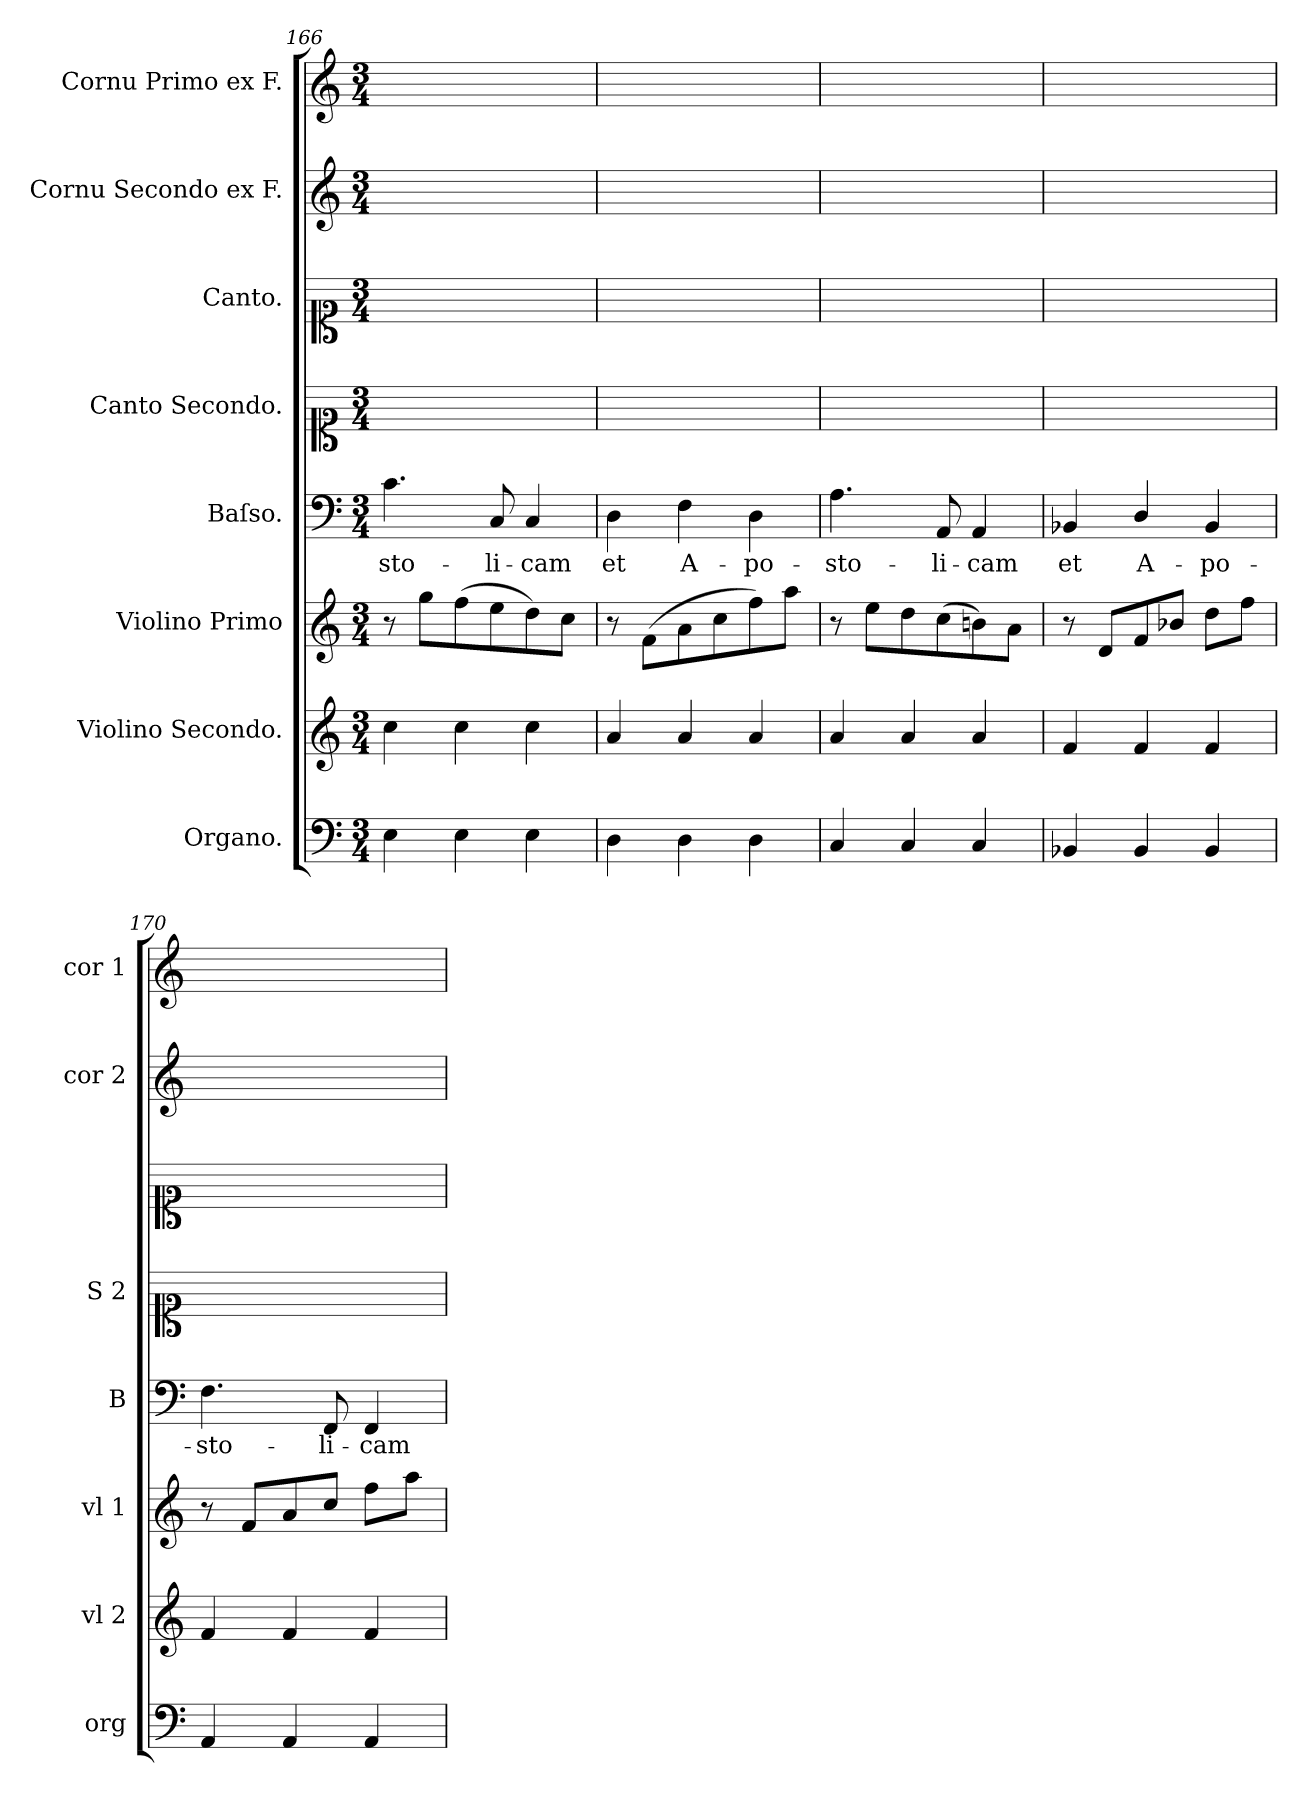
**kern	**kern	**kern	**kern	**text	**kern	**kern	**kern	**kern
*part8	*part7	*part6	*part5	*part5	*part4	*part3	*part2	*part1
*staff8	*staff7	*staff6	*staff5	*staff5	*staff4	*staff3	*staff2	*staff1
*I"Organo.	*I"Violino Secondo.	*I"Violino Primo	*I"Baſso.	*	*I"Canto Secondo.	*I"Canto.	*I"Cornu Secondo ex F.	*I"Cornu Primo ex F.
*I'org	*I'vl 2	*I'vl 1	*I'B	*	*I'S 2	*	*I'cor 2	*I'cor 1
*clefF4	*clefG2	*clefG2	*clefF4	*	*clefC1	*clefC1	*clefG2	*clefG2
*	*	*	*	*	*	*	*ITrd4c7	*ITrd4c7
*M3/4	*M3/4	*M3/4	*M3/4	*	*M3/4	*M3/4	*M3/4	*M3/4
=166	=166	=166	=166	=166	=166	=166	=166	=166
4E\	4cc\	8r	4.c\	-sto-	2.ryy	2.ryy	2.ryy	2.ryy
.	.	8gg\L	.	.	.	.	.	.
4E\	4cc\	(8ff\	.	.	.	.	.	.
.	.	8ee\	8C/	-li-	.	.	.	.
4E\	4cc\	8dd\)	4C/	-cam	.	.	.	.
.	.	8cc\J	.	.	.	.	.	.
=167	=167	=167	=167	=167	=167	=167	=167	=167
!	!	!	!	!LO:LY:i	!	!	!	!
4D\	4a/	8r	4D\	et	2.ryy	2.ryy	2.ryy	2.ryy
.	.	(8f\L	.	.	.	.	.	.
!	!	!	!	!LO:LY:i	!	!	!	!
4D\	4a/	8a\	4F\	A-	.	.	.	.
.	.	8cc\	.	.	.	.	.	.
!	!	!	!	!LO:LY:i	!	!	!	!
4D\	4a/	8ff\)	4D\	-po-	.	.	.	.
.	.	8aa\J	.	.	.	.	.	.
=168	=168	=168	=168	=168	=168	=168	=168	=168
!	!	!	!	!LO:LY:i	!	!	!	!
4C/	4a/	8r	4.A\	-sto-	2.ryy	2.ryy	2.ryy	2.ryy
.	.	8ee\L	.	.	.	.	.	.
4C/	4a/	8dd\	.	.	.	.	.	.
!	!	!	!	!LO:LY:i	!	!	!	!
.	.	(8cc\	8AA/	-li-	.	.	.	.
!	!	!	!	!LO:LY:i	!	!	!	!
4C/	4a/	8bn\)	4AA/	-cam	.	.	.	.
.	.	8a\J	.	.	.	.	.	.
=169	=169	=169	=169	=169	=169	=169	=169	=169
4BB-/	4f/	8r	4BB-/	et	2.ryy	2.ryy	2.ryy	2.ryy
.	.	8d/L	.	.	.	.	.	.
4BB-/	4f/	8f/	4D/	A-	.	.	.	.
.	.	8b-X/J	.	.	.	.	.	.
4BB-/	4f/	8dd\L	4BB-/	-po-	.	.	.	.
.	.	8ff\J	.	.	.	.	.	.
=170	=170	=170	=170	=170	=170	=170	=170	=170
4AA/	4f/	8r	4.F\	-sto-	2.ryy	2.ryy	2.ryy	2.ryy
.	.	8f/L	.	.	.	.	.	.
4AA/	4f/	8a/	.	.	.	.	.	.
.	.	8cc/J	8FF/	-li-	.	.	.	.
4AA/	4f/	8ff\L	4FF/	-cam	.	.	.	.
.	.	8aa\J	.	.	.	.	.	.
=	=	=	=	=	=	=	=	=
*-	*-	*-	*-	*-	*-	*-	*-	*-
